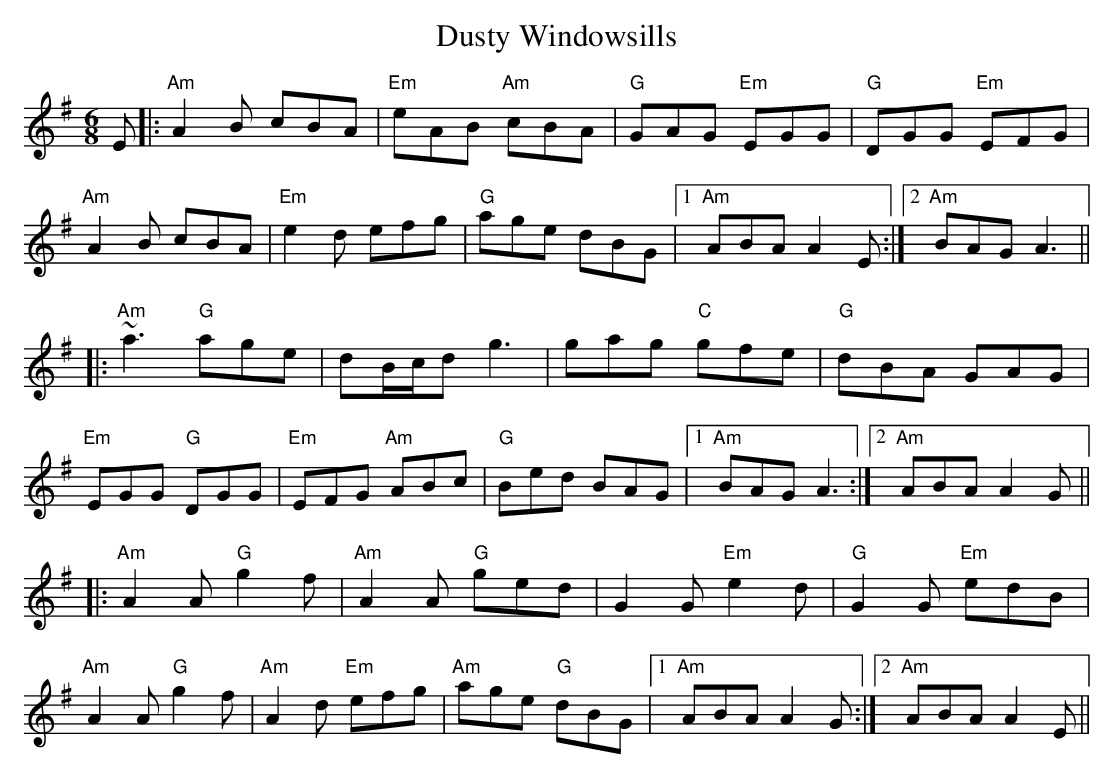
X:1
T: Dusty Windowsills
M: 6/8
L: 1/8
K: Ador
E|:"Am"A2B cBA|"Em"eAB "Am"cBA|"G"GAG "Em"EGG|"G"DGG "Em"EFG|
"Am"A2B cBA|"Em"e2d efg|"G"age dBG|1 "Am"ABA A2E:|2 "Am"BAG A3||
|:"Am"~a3 "G"age|dB/c/d g3|gag "C"gfe|"G"dBA GAG|
"Em"EGG "G"DGG|"Em"EFG "Am"ABc|"G"Bed BAG|1 "Am"BAG A3:|2 "Am"ABA A2G||
|:"Am"A2A "G"g2f|"Am"A2A "G"ged|G2G "Em"e2d|"G"G2G "Em"edB|
"Am"A2A "G"g2f|"Am"A2d "Em"efg|"Am"age "G"dBG|1 "Am"ABA A2G :|2 "Am"ABA A2E||
